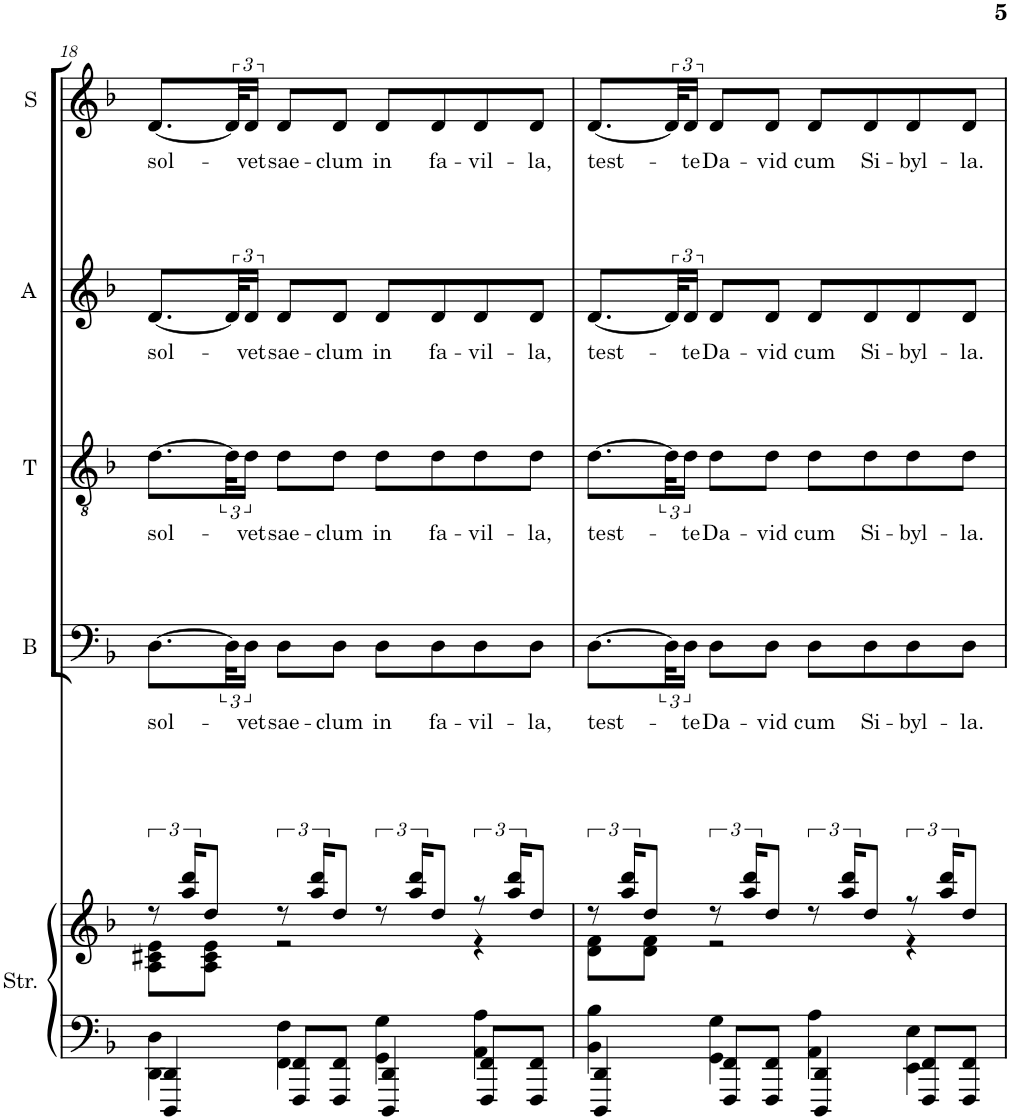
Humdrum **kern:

**kern	**kern	**kern	**text	**kern	**text	**kern	**text	**kern	**text
*part5	*part5	*part4	*part4	*part3	*part3	*part2	*part2	*part1	*part1
*staff6	*staff5	*staff4	*staff4	*staff3	*staff3	*staff2	*staff2	*staff1	*staff1
*I"Strings	*	*I"Bass	*	*I"Tenor	*	*I"Alto	*	*I"Soprano	*
*I'Str.	*	*I'B	*	*I'T	*	*I'A	*	*I'S	*
!!LO:PB:g=z
*clefF4	*clefG2	*clefF4	*	*clefGv2	*	*clefG2	*	*clefG2	*
*k[b-]	*k[b-]	*k[b-]	*	*k[b-]	*	*k[b-]	*	*k[b-]	*
*F:	*F:	*F:	*	*F:	*	*F:	*	*F:	*
*M4/4	*M4/4	*M4/4	*	*M4/4	*	*M4/4	*	*M4/4	*
=18	=18	=18	=18	=18	=18	=18	=18	=18	=18
*^	*^	*	*	*	*	*	*	*	*
!	!	!	!	!	!LO:LY:b	!	!LO:LY:b	!	!LO:LY:b	!	!LO:LY:b
4DDD/ 4DD/	4DD\ 4D\	12r	8A\ 8c#X\ 8e\L	[8.D\L	sol-	[8.d\L	sol-	[8.d/L	sol-	[8.d/L	sol-
.	.	24aa/ 24ddd/KL	.	.	.	.	.	.	.	.	.
.	.	8dd/J	8A\ 8c#\ 8e\J	.	.	.	.	.	.	.	.
.	.	.	.	48D\LL]	.	48d\LL]	.	48d/LL]	.	48d/LL]	.
!	!	!	!	!	!LO:LY:b	!	!LO:LY:b	!	!LO:LY:b	!	!LO:LY:b
.	.	.	.	24D\JJ	-vet	24d\JJ	-vet	24d/JJ	-vet	24d/JJ	-vet
!	!	!	!	!	!LO:LY:b	!	!LO:LY:b	!	!LO:LY:b	!	!LO:LY:b
8FFF/ 8FF/L	4FF\ 4F\	12r	2r	8D\L	sae-	8d\L	sae-	8d/L	sae-	8d/L	sae-
.	.	24aa/ 24ddd/KL	.	.	.	.	.	.	.	.	.
!	!	!	!	!	!LO:LY:b	!	!LO:LY:b	!	!LO:LY:b	!	!LO:LY:b
8FFF/ 8FF/J	.	8dd/J	.	8D\J	-clum	8d\J	-clum	8d/J	-clum	8d/J	-clum
!	!	!	!	!	!LO:LY:b	!	!LO:LY:b	!	!LO:LY:b	!	!LO:LY:b
4DDD/ 4DD/	4GG\ 4G\	12r	.	8D\L	in	8d\L	in	8d/L	in	8d/L	in
.	.	24aa/ 24ddd/KL	.	.	.	.	.	.	.	.	.
!	!	!	!	!	!LO:LY:b	!	!LO:LY:b	!	!LO:LY:b	!	!LO:LY:b
.	.	8dd/J	.	8D\	fa-	8d\	fa-	8d/	fa-	8d/	fa-
!	!	!	!	!	!LO:LY:b	!	!LO:LY:b	!	!LO:LY:b	!	!LO:LY:b
8FFF/ 8FF/L	4AA\ 4A\	12r	4r	8D\	-vil-	8d\	-vil-	8d/	-vil-	8d/	-vil-
.	.	24aa/ 24ddd/KL	.	.	.	.	.	.	.	.	.
!	!	!	!	!	!LO:LY:b	!	!LO:LY:b	!	!LO:LY:b	!	!LO:LY:b
8FFF/ 8FF/J	.	8dd/J	.	8D\J	-la,	8d\J	-la,	8d/J	-la,	8d/J	-la,
=19	=19	=19	=19	=19	=19	=19	=19	=19	=19	=19	=19
!	!	!	!	!	!LO:LY:b	!	!LO:LY:b	!	!LO:LY:b	!	!LO:LY:b
4DDD/ 4DD/	4BB-\ 4B-\	12r	8d\ 8f\L	[8.D\L	test-	[8.d\L	test-	[8.d/L	test-	[8.d/L	test-
.	.	24aa/ 24ddd/KL	.	.	.	.	.	.	.	.	.
.	.	8dd/J	8d\ 8f\J	.	.	.	.	.	.	.	.
.	.	.	.	48D\LL]	.	48d\LL]	.	48d/LL]	.	48d/LL]	.
!	!	!	!	!	!LO:LY:b	!	!LO:LY:b	!	!LO:LY:b	!	!LO:LY:b
.	.	.	.	24D\JJ	-te	24d\JJ	-te	24d/JJ	-te	24d/JJ	-te
!	!	!	!	!	!LO:LY:b	!	!LO:LY:b	!	!LO:LY:b	!	!LO:LY:b
8FFF/ 8FF/L	4GG\ 4G\	12r	2r	8D\L	Da-	8d\L	Da-	8d/L	Da-	8d/L	Da-
.	.	24aa/ 24ddd/KL	.	.	.	.	.	.	.	.	.
!	!	!	!	!	!LO:LY:b	!	!LO:LY:b	!	!LO:LY:b	!	!LO:LY:b
8FFF/ 8FF/J	.	8dd/J	.	8D\J	-vid	8d\J	-vid	8d/J	-vid	8d/J	-vid
!	!	!	!	!	!LO:LY:b	!	!LO:LY:b	!	!LO:LY:b	!	!LO:LY:b
4DDD/ 4DD/	4AA\ 4A\	12r	.	8D\L	cum	8d\L	cum	8d/L	cum	8d/L	cum
.	.	24aa/ 24ddd/KL	.	.	.	.	.	.	.	.	.
!	!	!	!	!	!LO:LY:b	!	!LO:LY:b	!	!LO:LY:b	!	!LO:LY:b
.	.	8dd/J	.	8D\	Si-	8d\	Si-	8d/	Si-	8d/	Si-
!	!	!	!	!	!LO:LY:b	!	!LO:LY:b	!	!LO:LY:b	!	!LO:LY:b
8FFF/ 8FF/L	4EE\ 4E\	12r	4r	8D\	-byl-	8d\	-byl-	8d/	-byl-	8d/	-byl-
.	.	24aa/ 24ddd/KL	.	.	.	.	.	.	.	.	.
!	!	!	!	!	!LO:LY:b	!	!LO:LY:b	!	!LO:LY:b	!	!LO:LY:b
8FFF/ 8FF/J	.	8dd/J	.	8D\J	-la.	8d\J	-la.	8d/J	-la.	8d/J	-la.
*v	*v	*	*	*	*	*	*	*	*	*	*
*	*v	*v	*	*	*	*	*	*	*	*
=	=	=	=	=	=	=	=	=	=
*-	*-	*-	*-	*-	*-	*-	*-	*-	*-
